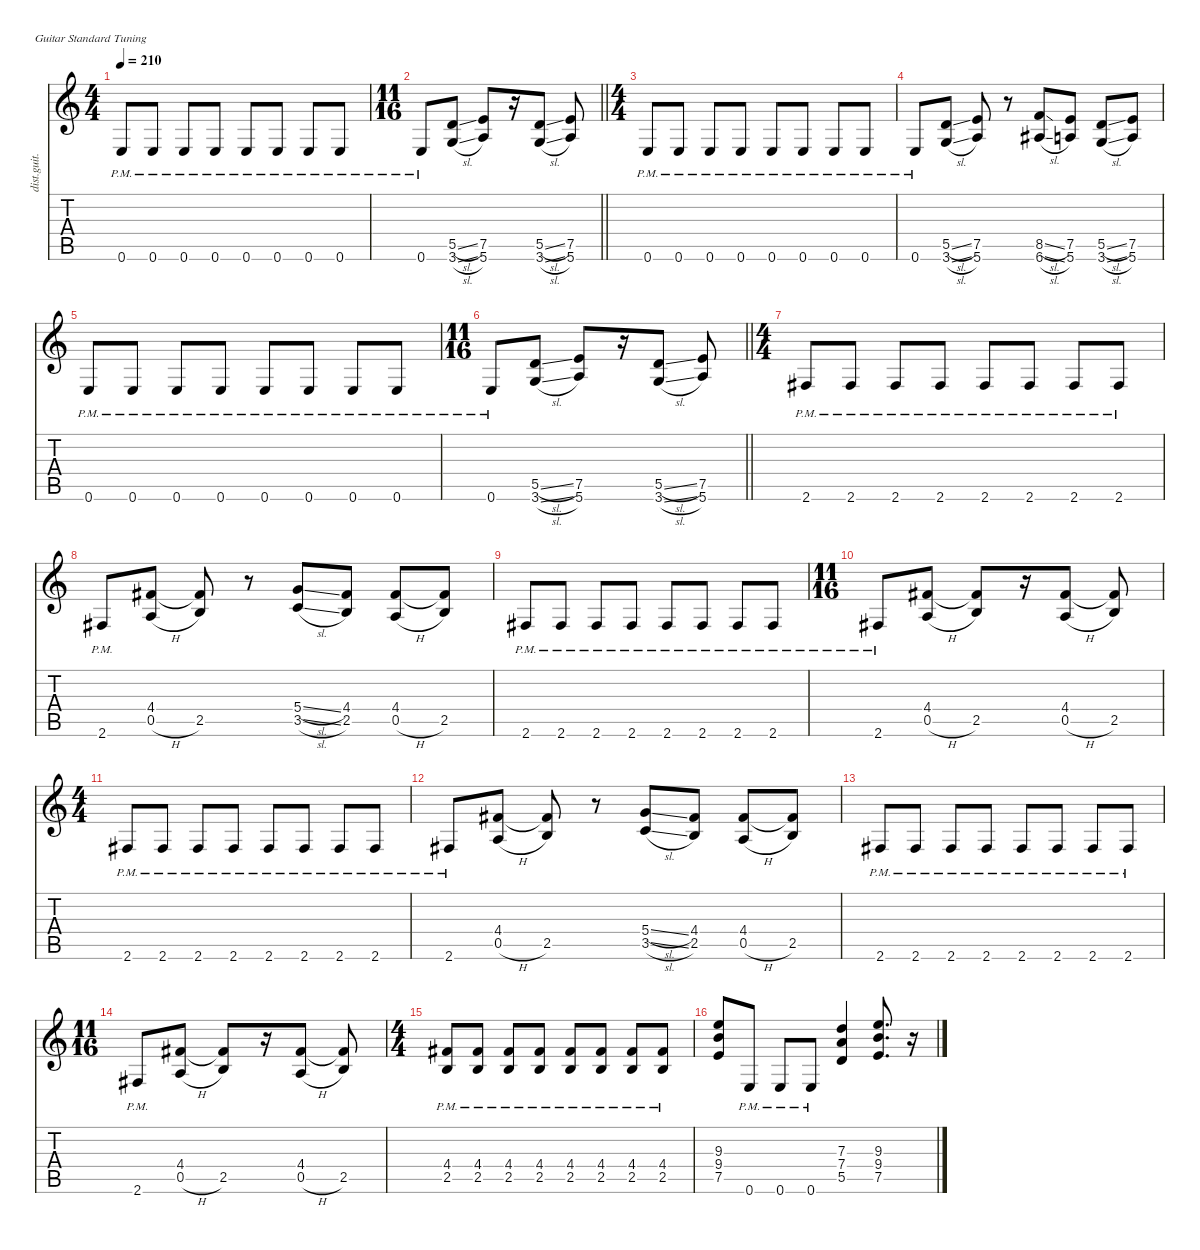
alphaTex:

\defaultSystemsLayout 4
\hideDynamics
\bracketExtendMode nobrackets
\otherSystemsTrackNameOrientation horizontal
\track ("Kirk Hammett" "dist.guit.") {instrument distortionguitar}
\staff {score tabs}
\tuning (E4 B3 G3 D3 A2 E2)
\ts (4 4)
\tempo 210
\clef g2
\ks c
0.6{pm}.8{dy fff} 0.6{pm}.8 0.6{pm}.8 0.6{pm}.8 0.6{pm}.8 0.6{pm}.8 0.6{pm}.8 0.6{pm}.8 |
\ts (11 16)
\beaming (8 2 2 2 2)
\barLineRight lightlight
0.6{pm}.8 (5.5{sl} 3.6{sl}).8 (7.5 5.6).8 r.16 (5.5{sl} 3.6{sl}).8 (7.5 5.6).8{dy f} |
\ts (4 4)
\beaming (8 2 2 2 2)
0.6{pm}.8{dy fff} 0.6{pm}.8 0.6{pm}.8 0.6{pm}.8 0.6{pm}.8 0.6{pm}.8 0.6{pm}.8 0.6{pm}.8 |
0.6{pm}.8 (5.5{sl} 3.6{sl}).8 (7.5 5.6).8 r.8 (8.5{sl} 6.6{sl acc #}).8 (7.5 5.6).8 (5.5{sl} 3.6{sl}).8 (7.5 5.6).8{dy f} |
0.6{pm}.8{dy fff} 0.6{pm}.8 0.6{pm}.8 0.6{pm}.8 0.6{pm}.8 0.6{pm}.8 0.6{pm}.8 0.6{pm}.8 |
\ts (11 16)
\beaming (8 2 2 2 2)
\barLineRight lightlight
0.6{pm}.8 (5.5{sl} 3.6{sl}).8 (7.5 5.6).8 r.16 (5.5{sl} 3.6{sl}).8 (7.5 5.6).8{dy f} |
\ts (4 4)
\beaming (8 2 2 2 2)
2.6{pm acc #}.8{dy fff} 2.6{pm acc #}.8 2.6{pm acc #}.8 2.6{pm acc #}.8 2.6{pm acc #}.8 2.6{pm acc #}.8 2.6{pm acc #}.8 2.6{pm acc #}.8 |
2.6{pm acc #}.8 (4.4{acc #} 0.5{h}).8 (4.4{t acc #} 2.5).8{dy f} r.8 (5.4{sl} 3.5{sl}).8 (4.4{acc #} 2.5).8{dy fff} (4.4{acc #} 0.5{h}).8 (4.4{t acc #} 2.5).8{dy f} |
2.6{pm acc #}.8{dy fff} 2.6{pm acc #}.8 2.6{pm acc #}.8 2.6{pm acc #}.8 2.6{pm acc #}.8 2.6{pm acc #}.8 2.6{pm acc #}.8 2.6{pm acc #}.8 |
\ts (11 16)
\beaming (8 2 2 2 2)
2.6{pm acc #}.8 (4.4{acc #} 0.5{h}).8 (4.4{t acc #} 2.5).8{dy f} r.16 (4.4{acc #} 0.5{h}).8{dy fff} (4.4{t acc #} 2.5).8{dy f} |
\ts (4 4)
\beaming (8 2 2 2 2)
2.6{pm acc #}.8{dy fff} 2.6{pm acc #}.8 2.6{pm acc #}.8 2.6{pm acc #}.8 2.6{pm acc #}.8 2.6{pm acc #}.8 2.6{pm acc #}.8 2.6{pm acc #}.8 |
2.6{pm acc #}.8 (4.4{acc #} 0.5{h}).8 (4.4{t acc #} 2.5).8{dy f} r.8 (5.4{sl} 3.5{sl}).8 (4.4{acc #} 2.5).8{dy fff} (4.4{acc #} 0.5{h}).8 (4.4{t acc #} 2.5).8{dy f} |
2.6{pm acc #}.8{dy fff} 2.6{pm acc #}.8 2.6{pm acc #}.8 2.6{pm acc #}.8 2.6{pm acc #}.8 2.6{pm acc #}.8 2.6{pm acc #}.8 2.6{pm acc #}.8 |
\ts (11 16)
\beaming (8 2 2 2 2)
2.6{pm acc #}.8 (4.4{acc #} 0.5{h}).8 (4.4{t acc #} 2.5).8{dy f} r.16 (4.4{acc #} 0.5{h}).8{dy fff} (4.4{t acc #} 2.5).8{dy f} |
\ts (4 4)
\beaming (8 2 2 2 2)
(4.4{pm acc #} 2.5{pm}).8 (4.4{pm acc #} 2.5{pm}).8 (4.4{pm acc #} 2.5{pm}).8 (4.4{pm acc #} 2.5{pm}).8 (4.4{pm acc #} 2.5{pm}).8 (4.4{pm acc #} 2.5{pm}).8 (4.4{pm acc #} 2.5{pm}).8 (4.4{pm acc #} 2.5{pm}).8 |
(9.3 9.4 7.5).8{dy fff} 0.6{pm}.8 0.6{pm}.8 0.6{pm}.8 (7.3 7.4 5.5).4 (9.3 9.4 7.5).8{d} r.16
